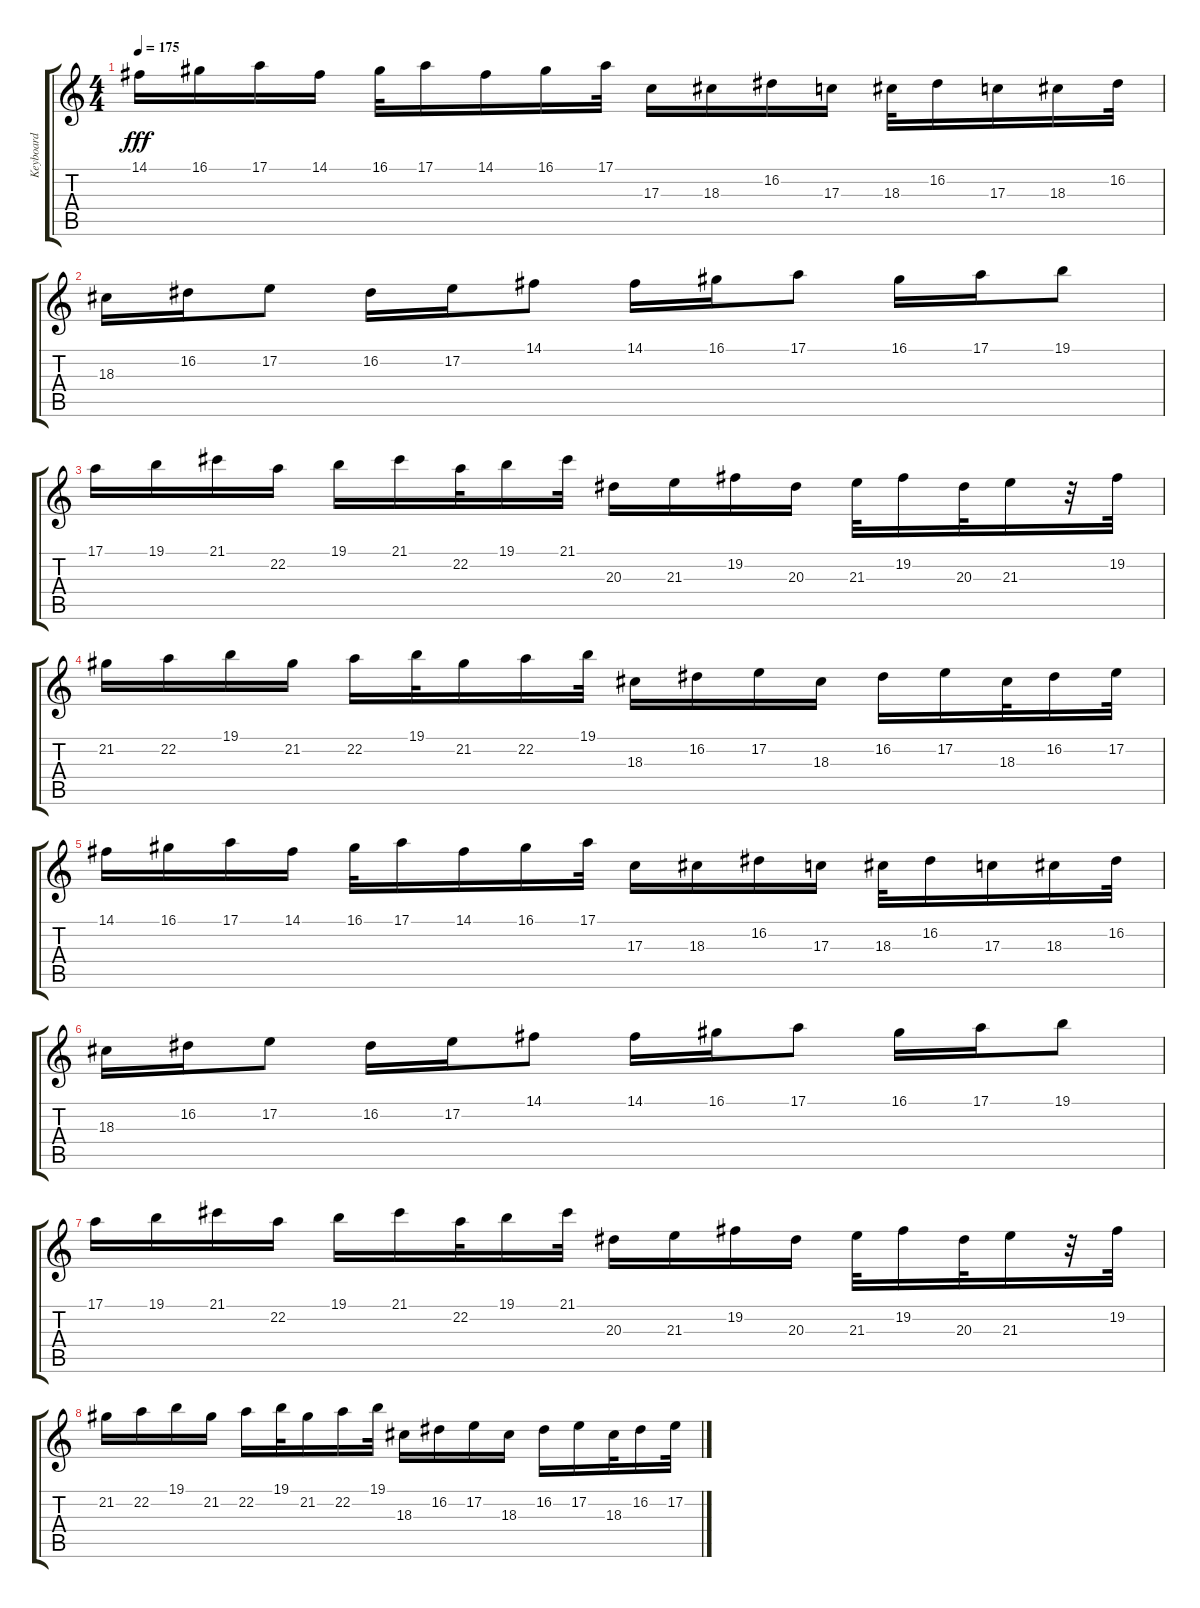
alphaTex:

\track ("Keyboard" "Keyboard") {instrument harpsichord}
\staff {score tabs}
\tuning (E4 B3 G3 D3 A2 E2) {hide}
\ts (4 4)
\tempo 175
\clef g2
\ks c
14.1.16{dy fff} 16.1.16 17.1.16 14.1.16 16.1.32 17.1.16 14.1.16 16.1.16 17.1.32 17.3.16 18.3.16 16.2.16 17.3.16 18.3.32 16.2.16 17.3.16 18.3.16 16.2.32 |
18.3.16 16.2.16 17.2.8 16.2.16 17.2.16 14.1.8 14.1.16 16.1.16 17.1.8 16.1.16 17.1.16 19.1.8 |
17.1.16 19.1.16 21.1.16 22.2.16 19.1.16 21.1.16 22.2.32 19.1.16 21.1.32 20.3.16 21.3.16 19.2.16 20.3.16 21.3.32 19.2.16 20.3.32 21.3.16 r.32 19.2.32 |
21.2.16 22.2.16 19.1.16 21.2.16 22.2.16 19.1.32 21.2.16 22.2.16 19.1.32 18.3.16 16.2.16 17.2.16 18.3.16 16.2.16 17.2.16 18.3.32 16.2.16 17.2.32 |
14.1.16 16.1.16 17.1.16 14.1.16 16.1.32 17.1.16 14.1.16 16.1.16 17.1.32 17.3.16 18.3.16 16.2.16 17.3.16 18.3.32 16.2.16 17.3.16 18.3.16 16.2.32 |
18.3.16 16.2.16 17.2.8 16.2.16 17.2.16 14.1.8 14.1.16 16.1.16 17.1.8 16.1.16 17.1.16 19.1.8 |
17.1.16 19.1.16 21.1.16 22.2.16 19.1.16 21.1.16 22.2.32 19.1.16 21.1.32 20.3.16 21.3.16 19.2.16 20.3.16 21.3.32 19.2.16 20.3.32 21.3.16 r.32 19.2.32 |
21.2.16 22.2.16 19.1.16 21.2.16 22.2.16 19.1.32 21.2.16 22.2.16 19.1.32 18.3.16 16.2.16 17.2.16 18.3.16 16.2.16 17.2.16 18.3.32 16.2.16 17.2.32
